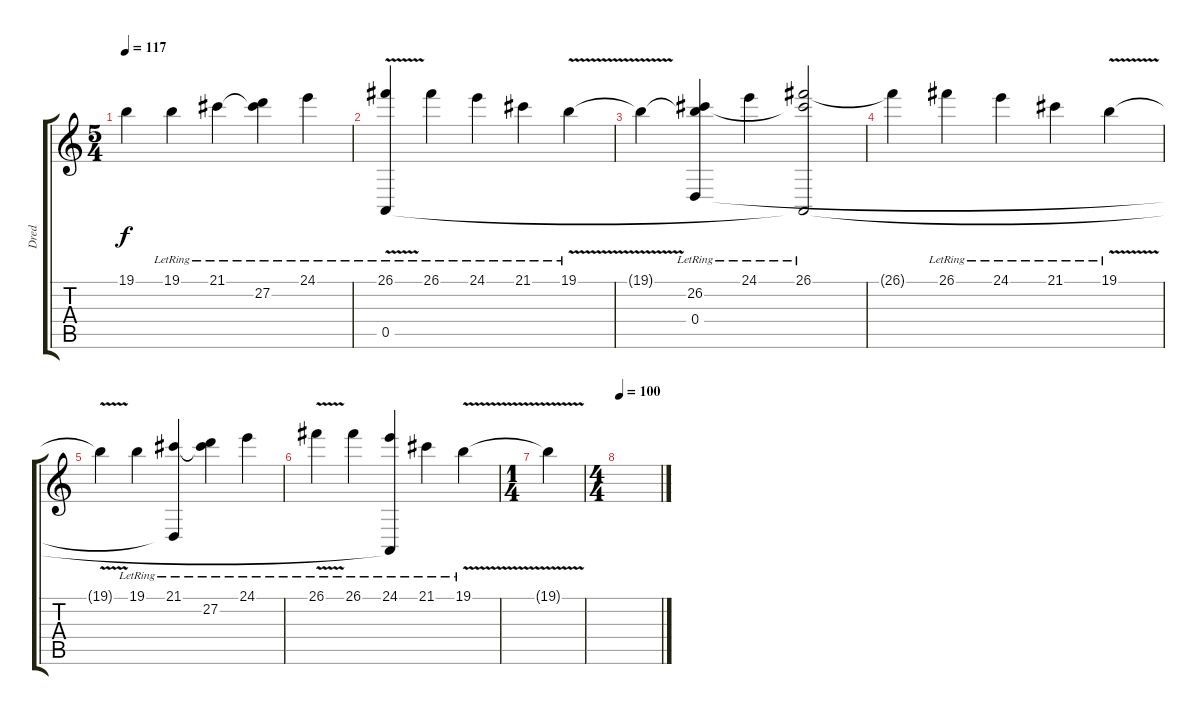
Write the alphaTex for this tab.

\track ("Dred" "Dred") {instrument rockorgan}
\staff {score tabs}
\tuning (E4 B3 G3 D3 A2 E2) {hide}
\ts (5 4)
\tempo 117
\clef g2
\ks c
19.1{t}.4{dy f} 19.1{lr}.4 21.1{lr}.4 (21.1{lr t} 27.2{lr}).4 24.1{lr}.4 |
(26.1{v lr} 0.5).4 26.1{lr}.4 24.1{lr}.4 21.1{lr}.4 19.1{v lr}.4 |
19.1{t}.4 (19.1{lr t} 26.2{lr} 0.4).4 24.1{lr}.4 (26.1{lr} 26.2{t} 0.5{t}).2 |
26.1{t}.4 26.1{lr}.4 24.1{lr}.4 21.1{lr}.4 19.1{v lr}.4 |
19.1{t}.4 19.1{lr}.4 (21.1{lr} 0.4{t}).4 (21.1{lr t} 27.2{lr}).4 24.1{lr}.4 |
26.1{v lr}.4 26.1{lr}.4 (24.1{lr} 0.5{t}).4 21.1{lr}.4 19.1{v lr}.4 |
\ts (1 4)
19.1{t}.4 |
\ts (4 4)
\tempo 100
